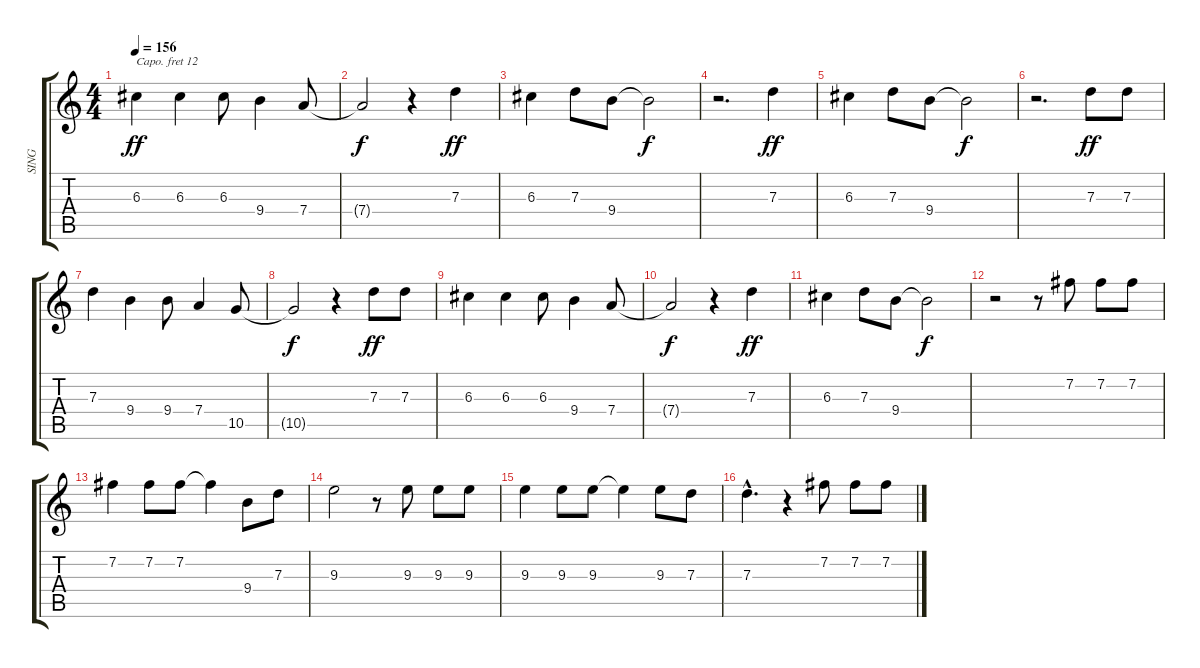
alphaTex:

\track ("SING" "SING") {instrument panflute}
\staff {score tabs}
\capo 12
\tuning (E4 B3 G3 D3 A2 E2) {hide}
\ts (4 4)
\tempo 156
\clef g2
\ks c
6.3.4{dy ff} 6.3.4 6.3.8 9.4.4 7.4.8 |
7.4{t}.2{dy f} r.4 7.3.4{dy ff} |
6.3.4 7.3.8 9.4.8 9.4{t}.2{dy f} |
r.2{d} 7.3.4{dy ff} |
6.3.4 7.3.8 9.4.8 9.4{t}.2{dy f} |
r.2{d} 7.3.8{dy ff} 7.3.8 |
7.3.4 9.4.4 9.4.8 7.4.4 10.5.8 |
10.5{t}.2{dy f} r.4 7.3.8{dy ff} 7.3.8 |
6.3.4 6.3.4 6.3.8 9.4.4 7.4.8 |
7.4{t}.2{dy f} r.4 7.3.4{dy ff} |
6.3.4 7.3.8 9.4.8 9.4{t}.2{dy f} |
r.2 r.8 7.2.8 7.2.8 7.2.8 |
7.2.4 7.2.8 7.2.8 7.2{t}.4 9.4.8 7.3.8 |
9.3.2 r.8 9.3.8 9.3.8 9.3.8 |
9.3.4 9.3.8 9.3.8 9.3{t}.4 9.3.8 7.3.8 |
7.3{hac}.4{d} r.4 7.2.8 7.2.8 7.2.8
